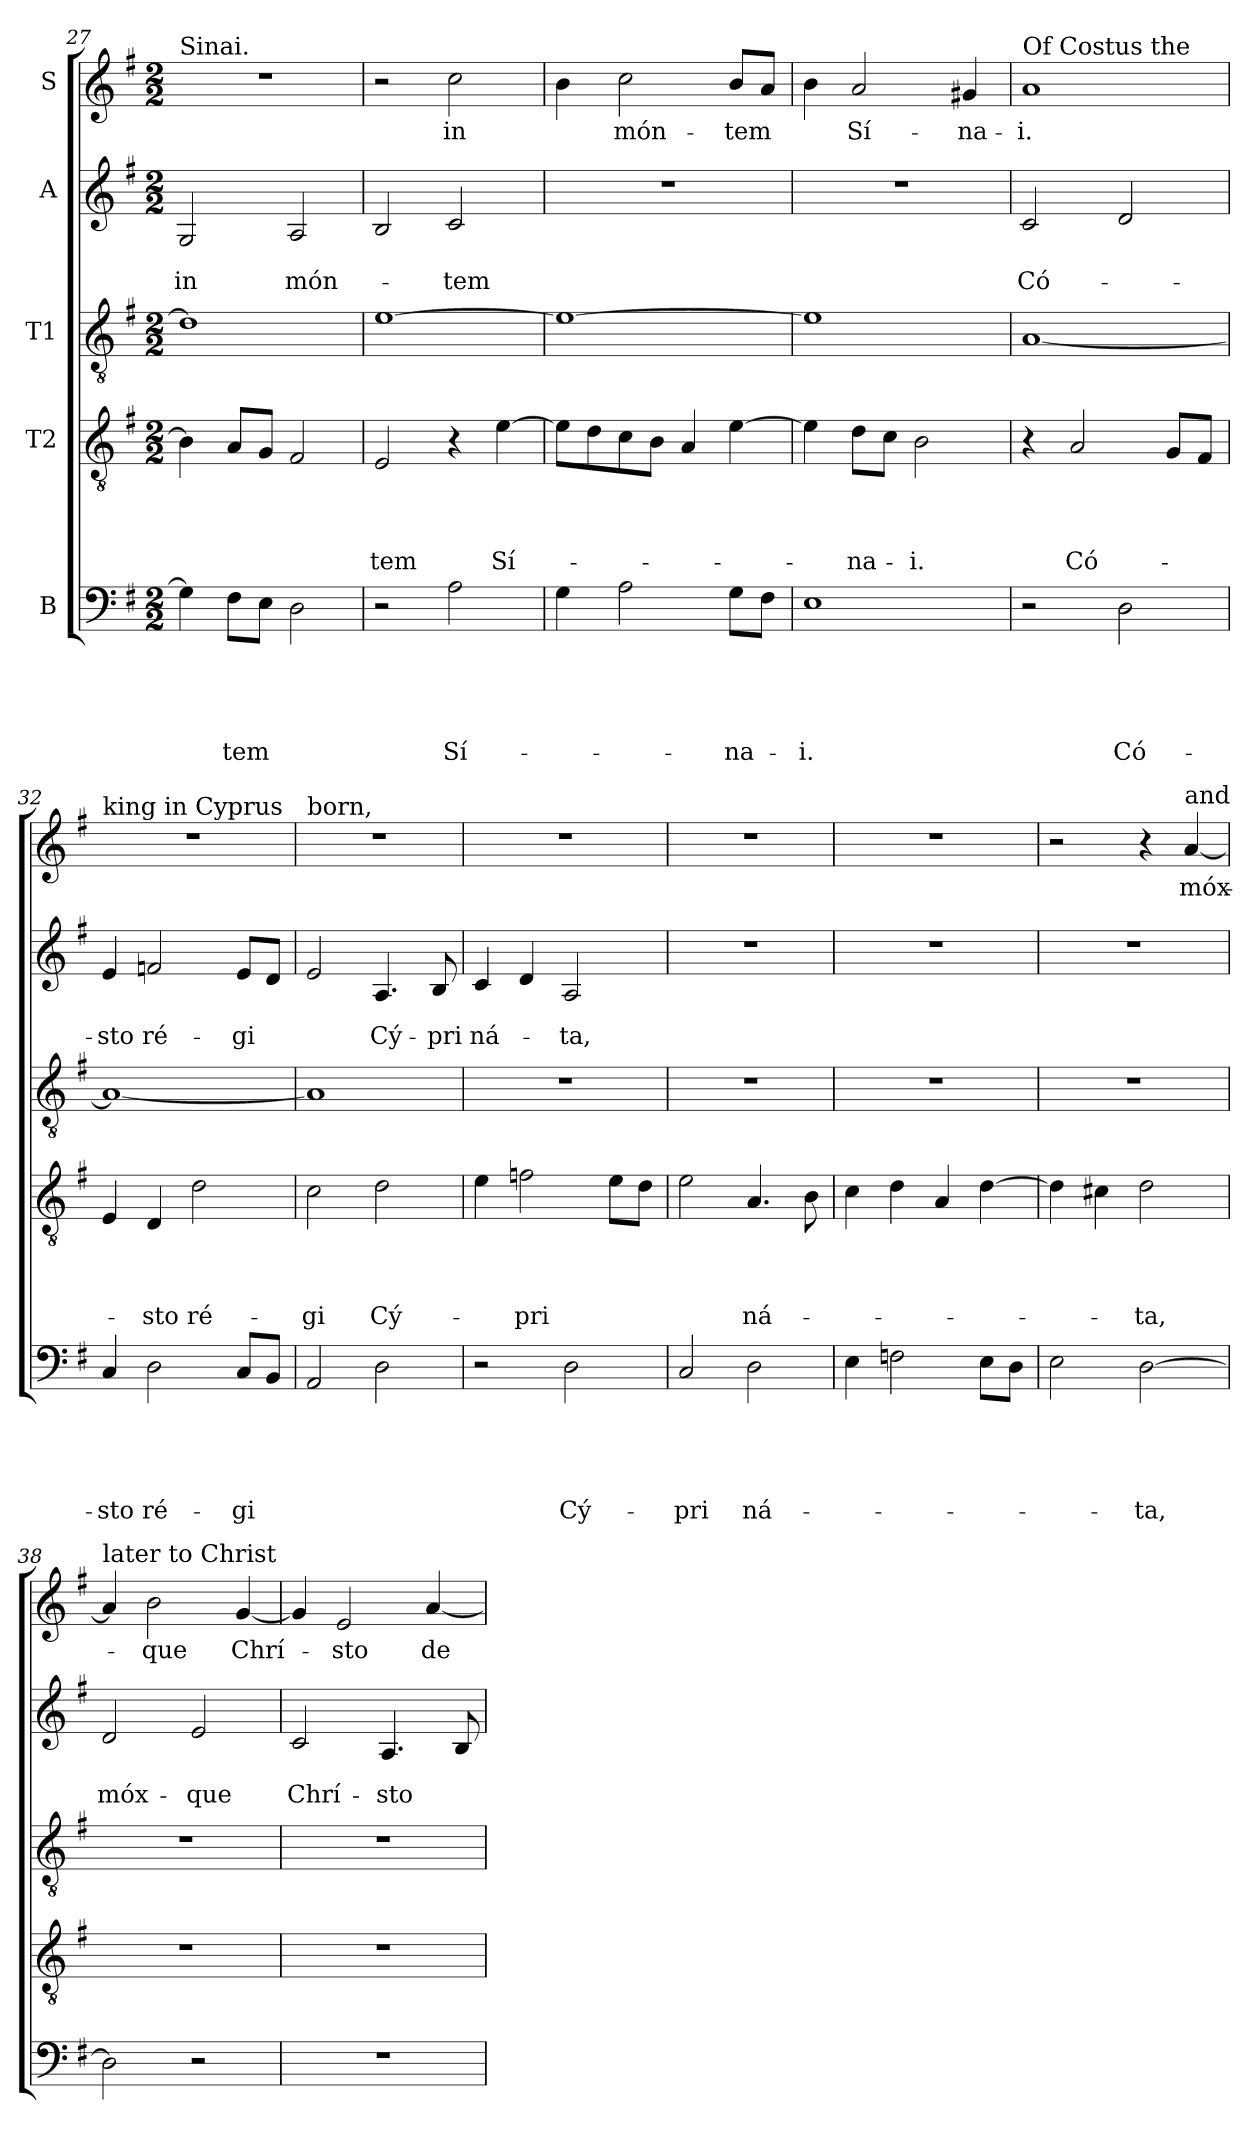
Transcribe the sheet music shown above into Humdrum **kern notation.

**kern	**text	**text	**text	**text	**text	**kern	**text	**text	**text	**text	**kern	**text	**kern	**text	**text	**kern	**text
*part5	*part5	*part5	*part5	*part5	*part5	*part4	*part4	*part4	*part4	*part4	*part3	*part3	*part2	*part2	*part2	*part1	*part1
*staff5	*staff5	*staff5	*staff5	*staff5	*staff5	*staff4	*staff4	*staff4	*staff4	*staff4	*staff3	*staff3	*staff2	*staff2	*staff2	*staff1	*staff1
*I"B	*	*	*	*	*	*I"T2	*	*	*	*	*I"T1	*	*I"A	*	*	*I"S	*
*clefF4	*	*	*	*	*	*clefGv2	*	*	*	*	*clefGv2	*	*clefG2	*	*	*clefG2	*
*k[f#]	*	*	*	*	*	*k[f#]	*	*	*	*	*k[f#]	*	*k[f#]	*	*	*k[f#]	*
*G:	*	*	*	*	*	*G:	*	*	*	*	*G:	*	*G:	*	*	*G:	*
*M2/2	*	*	*	*	*	*M2/2	*	*	*	*	*M2/2	*	*M2/2	*	*	*M2/2	*
=27	=27	=27	=27	=27	=27	=27	=27	=27	=27	=27	=27	=27	=27	=27	=27	=27	=27
!	!	!	!	!	!	!	!	!	!	!	!	!	!	!	!	!LO:TX:a:t=Sinai.	!
!	!	!	!	!	!	!	!	!	!	!	!	!	!	!	!LO:LY:b	!	!
4G\]	.	.	.	.	.	4B\]	.	.	.	.	1d]	.	2G/	.	in	1r	.
!	!	!	!	!	!LO:LY:b	!	!	!	!	!	!	!	!	!	!	!	!
8F#\L	.	.	.	.	-tem	8A/L	.	.	.	.	.	.	.	.	.	.	.
8E\J	.	.	.	.	.	8G/J	.	.	.	.	.	.	.	.	.	.	.
!	!	!	!	!	!	!	!	!	!	!	!	!	!	!	!LO:LY:b	!	!
2D\	.	.	.	.	.	2F#/	.	.	.	.	.	.	2A/	.	món-	.	.
=28	=28	=28	=28	=28	=28	=28	=28	=28	=28	=28	=28	=28	=28	=28	=28	=28	=28
!	!	!	!	!	!	!	!	!	!	!LO:LY:b	!	!	!	!	!	!	!
2r	.	.	.	.	.	2E/	.	.	.	-tem	[1e	.	2B/	.	.	2r	.
!	!	!	!	!	!LO:LY:b	!	!	!	!	!	!	!	!	!	!LO:LY:b	!	!LO:LY:b
2A\	.	.	.	.	Sí-	4r	.	.	.	.	.	.	2c/	.	-tem	2cc\	in
!	!	!	!	!	!	!	!	!	!	!LO:LY:b	!	!	!	!	!	!	!
.	.	.	.	.	.	[4e\	.	.	.	Sí-	.	.	.	.	.	.	.
=29	=29	=29	=29	=29	=29	=29	=29	=29	=29	=29	=29	=29	=29	=29	=29	=29	=29
4G\	.	.	.	.	.	8e\L]	.	.	.	.	1e_	.	1r	.	.	4b\	.
.	.	.	.	.	.	8d\	.	.	.	.	.	.	.	.	.	.	.
!	!	!	!	!	!	!	!	!	!	!	!	!	!	!	!	!	!LO:LY:b
2A\	.	.	.	.	.	8c\	.	.	.	.	.	.	.	.	.	2cc\	món-
.	.	.	.	.	.	8B\J	.	.	.	.	.	.	.	.	.	.	.
.	.	.	.	.	.	4A/	.	.	.	.	.	.	.	.	.	.	.
!	!	!	!	!	!LO:LY:b	!	!	!	!	!	!	!	!	!	!	!	!LO:LY:b
8G\L	.	.	.	.	-na-	[4e\	.	.	.	.	.	.	.	.	.	8b/L	-tem
8F#\J	.	.	.	.	.	.	.	.	.	.	.	.	.	.	.	8a/J	.
!!LO:PB:g=z
=30	=30	=30	=30	=30	=30	=30	=30	=30	=30	=30	=30	=30	=30	=30	=30	=30	=30
!	!	!	!	!	!LO:LY:b	!	!	!	!	!	!	!	!	!	!	!	!
1E	.	.	.	.	-i.	4e\]	.	.	.	.	1e]	.	1r	.	.	4b\	.
!	!	!	!	!	!	!	!	!	!	!LO:LY:b	!	!	!	!	!	!	!LO:LY:b
.	.	.	.	.	.	8d\L	.	.	.	-na-	.	.	.	.	.	2a/	Sí-
.	.	.	.	.	.	8c\J	.	.	.	.	.	.	.	.	.	.	.
!	!	!	!	!	!	!	!	!	!	!LO:LY:b	!	!	!	!	!	!	!
.	.	.	.	.	.	2B\	.	.	.	-i.	.	.	.	.	.	.	.
!	!	!	!	!	!	!	!	!	!	!	!	!	!	!	!	!	!LO:LY:b
.	.	.	.	.	.	.	.	.	.	.	.	.	.	.	.	4g#i/	-na-
=31	=31	=31	=31	=31	=31	=31	=31	=31	=31	=31	=31	=31	=31	=31	=31	=31	=31
!	!	!	!	!	!	!	!	!	!	!	!	!	!	!	!	!LO:TX:a:t=Of Costus the	!
!	!	!	!	!	!	!	!	!	!	!	!	!	!	!	!LO:LY:b	!	!LO:LY:b
2r	.	.	.	.	.	4r	.	.	.	.	[1A	.	2c/	.	Có-	1a	-i.
!	!	!	!	!	!	!	!	!	!	!LO:LY:b	!	!	!	!	!	!	!
.	.	.	.	.	.	2A/	.	.	.	Có-	.	.	.	.	.	.	.
!	!	!	!	!	!LO:LY:b	!	!	!	!	!	!	!	!	!	!	!	!
2D\	.	.	.	.	Có-	.	.	.	.	.	.	.	2d/	.	.	.	.
.	.	.	.	.	.	8G/L	.	.	.	.	.	.	.	.	.	.	.
.	.	.	.	.	.	8F#/J	.	.	.	.	.	.	.	.	.	.	.
=32	=32	=32	=32	=32	=32	=32	=32	=32	=32	=32	=32	=32	=32	=32	=32	=32	=32
!	!	!	!	!	!	!	!	!	!	!	!	!	!	!	!	!LO:TX:a:t=king in Cyprus	!
!	!	!	!	!	!LO:LY:b	!	!	!	!	!	!	!	!	!	!LO:LY:b	!	!
4C/	.	.	.	.	-sto	4E/	.	.	.	.	1A_	.	4e/	.	-sto	1r	.
!	!	!	!	!	!LO:LY:b	!	!	!	!	!LO:LY:b	!	!	!	!	!LO:LY:b	!	!
2D\	.	.	.	.	ré-	4D/	.	.	.	-sto	.	.	2fni/	.	ré-	.	.
!	!	!	!	!	!	!	!	!	!	!LO:LY:b	!	!	!	!	!	!	!
.	.	.	.	.	.	2d\	.	.	.	ré-	.	.	.	.	.	.	.
!	!	!	!	!	!LO:LY:b	!	!	!	!	!	!	!	!	!	!LO:LY:b	!	!
8C/L	.	.	.	.	-gi	.	.	.	.	.	.	.	8e/L	.	-gi	.	.
8BB/J	.	.	.	.	.	.	.	.	.	.	.	.	8d/J	.	.	.	.
=33	=33	=33	=33	=33	=33	=33	=33	=33	=33	=33	=33	=33	=33	=33	=33	=33	=33
!	!	!	!	!	!	!	!	!	!	!	!	!	!	!	!	!LO:TX:a:t=born,	!
!	!	!	!	!	!	!	!	!	!	!LO:LY:b	!	!	!	!	!	!	!
2AA/	.	.	.	.	.	2c\	.	.	.	-gi	1A]	.	2e/	.	.	1r	.
!	!	!	!	!	!	!	!	!	!	!LO:LY:b	!	!	!	!	!LO:LY:b	!	!
2D\	.	.	.	.	.	2d\	.	.	.	Cý-	.	.	4.A/	.	Cý-	.	.
!	!	!	!	!	!	!	!	!	!	!	!	!	!	!	!LO:LY:b	!	!
.	.	.	.	.	.	.	.	.	.	.	.	.	8B/	.	-pri	.	.
=34	=34	=34	=34	=34	=34	=34	=34	=34	=34	=34	=34	=34	=34	=34	=34	=34	=34
!	!	!	!	!	!	!	!	!	!	!	!	!	!	!	!LO:LY:b	!	!
2r	.	.	.	.	.	4e\	.	.	.	.	1r	.	4c/	.	ná-	1r	.
!	!	!	!	!	!	!	!	!	!	!LO:LY:b	!	!	!	!	!	!	!
.	.	.	.	.	.	2fni\	.	.	.	-pri	.	.	4d/	.	.	.	.
!	!	!	!	!	!LO:LY:b	!	!	!	!	!	!	!	!	!	!LO:LY:b	!	!
2D\	.	.	.	.	Cý-	.	.	.	.	.	.	.	2A/	.	-ta,	.	.
.	.	.	.	.	.	8e\L	.	.	.	.	.	.	.	.	.	.	.
.	.	.	.	.	.	8d\J	.	.	.	.	.	.	.	.	.	.	.
=35	=35	=35	=35	=35	=35	=35	=35	=35	=35	=35	=35	=35	=35	=35	=35	=35	=35
!	!	!	!	!	!LO:LY:b	!	!	!	!	!	!	!	!	!	!	!	!
2C/	.	.	.	.	-pri	2e\	.	.	.	.	1r	.	1r	.	.	1r	.
!	!	!	!	!	!LO:LY:b	!	!	!	!	!LO:LY:b	!	!	!	!	!	!	!
2D\	.	.	.	.	ná-	4.A/	.	.	.	ná-	.	.	.	.	.	.	.
.	.	.	.	.	.	8B\	.	.	.	.	.	.	.	.	.	.	.
!!LO:LB:g=z
=36	=36	=36	=36	=36	=36	=36	=36	=36	=36	=36	=36	=36	=36	=36	=36	=36	=36
4E\	.	.	.	.	.	4c\	.	.	.	.	1r	.	1r	.	.	1r	.
2Fni\	.	.	.	.	.	4d\	.	.	.	.	.	.	.	.	.	.	.
.	.	.	.	.	.	4A/	.	.	.	.	.	.	.	.	.	.	.
8E\L	.	.	.	.	.	[4d\	.	.	.	.	.	.	.	.	.	.	.
8D\J	.	.	.	.	.	.	.	.	.	.	.	.	.	.	.	.	.
=37	=37	=37	=37	=37	=37	=37	=37	=37	=37	=37	=37	=37	=37	=37	=37	=37	=37
2E\	.	.	.	.	.	4d\]	.	.	.	.	1r	.	1r	.	.	2r	.
.	.	.	.	.	.	4c#i\	.	.	.	.	.	.	.	.	.	.	.
!	!	!	!	!	!LO:LY:b	!	!	!	!	!LO:LY:b	!	!	!	!	!	!	!
[2D\	.	.	.	.	-ta,	2d\	.	.	.	-ta,	.	.	.	.	.	4r	.
!	!	!	!	!	!	!	!	!	!	!	!	!	!	!	!	!LO:TX:a:t=and	!
!	!	!	!	!	!	!	!	!	!	!	!	!	!	!	!	!	!LO:LY:b
.	.	.	.	.	.	.	.	.	.	.	.	.	.	.	.	[4a/	móx-
=38	=38	=38	=38	=38	=38	=38	=38	=38	=38	=38	=38	=38	=38	=38	=38	=38	=38
!	!	!	!	!	!	!	!	!	!	!	!	!	!	!	!	!LO:TX:a:t=later to Christ	!
!	!	!	!	!	!	!	!	!	!	!	!	!	!	!	!LO:LY:b	!	!
2D\]	.	.	.	.	.	1r	.	.	.	.	1r	.	2d/	.	móx-	4a/]	.
!	!	!	!	!	!	!	!	!	!	!	!	!	!	!	!	!	!LO:LY:b
.	.	.	.	.	.	.	.	.	.	.	.	.	.	.	.	2b\	-que
!	!	!	!	!	!	!	!	!	!	!	!	!	!	!	!LO:LY:b	!	!
2r	.	.	.	.	.	.	.	.	.	.	.	.	2e/	.	-que	.	.
!	!	!	!	!	!	!	!	!	!	!	!	!	!	!	!	!	!LO:LY:b
.	.	.	.	.	.	.	.	.	.	.	.	.	.	.	.	[4g/	Chrí-
=39	=39	=39	=39	=39	=39	=39	=39	=39	=39	=39	=39	=39	=39	=39	=39	=39	=39
!	!	!	!	!	!	!	!	!	!	!	!	!	!	!	!LO:LY:b	!	!
1r	.	.	.	.	.	1r	.	.	.	.	1r	.	2c/	.	Chrí-	4g/]	.
!	!	!	!	!	!	!	!	!	!	!	!	!	!	!	!	!	!LO:LY:b
.	.	.	.	.	.	.	.	.	.	.	.	.	.	.	.	2e/	-sto
!	!	!	!	!	!	!	!	!	!	!	!	!	!	!	!LO:LY:b	!	!
.	.	.	.	.	.	.	.	.	.	.	.	.	4.A/	.	-sto	.	.
!	!	!	!	!	!	!	!	!	!	!	!	!	!	!	!	!	!LO:LY:b
.	.	.	.	.	.	.	.	.	.	.	.	.	.	.	.	[4a/	de-
.	.	.	.	.	.	.	.	.	.	.	.	.	8B/	.	.	.	.
=	=	=	=	=	=	=	=	=	=	=	=	=	=	=	=	=	=
*-	*-	*-	*-	*-	*-	*-	*-	*-	*-	*-	*-	*-	*-	*-	*-	*-	*-
